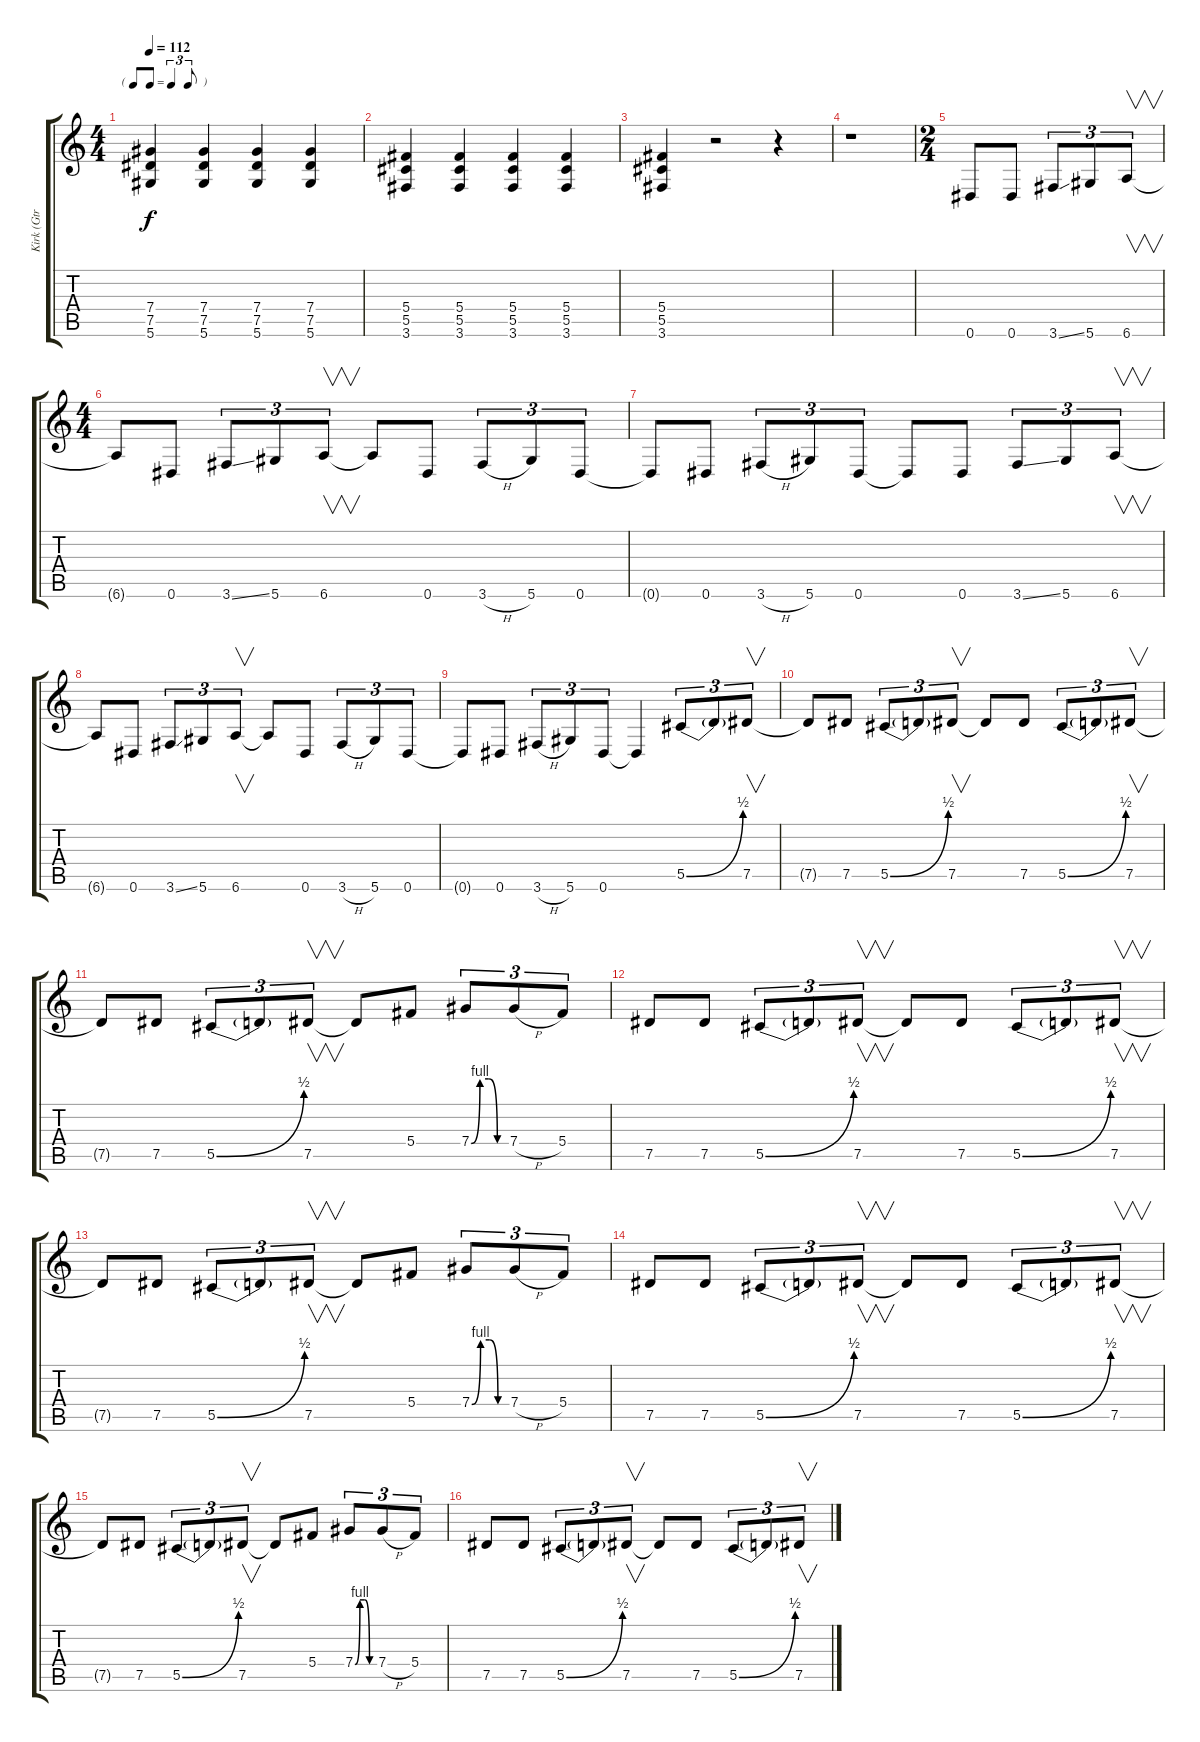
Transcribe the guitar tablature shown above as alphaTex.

\track ("Kirk (Gtr 2)" "Kirk (Gtr ") {instrument distortionguitar}
\staff {score tabs}
\tuning (Eb4 Bb3 Gb3 Db3 Ab2 Eb2) {hide}
\ts (4 4)
\tf triplet8th
\tempo 112
\clef g2
\ks c
(7.4 7.5 5.6).4{dy f} (7.4 7.5 5.6).4 (7.4 7.5 5.6).4 (7.4 7.5 5.6).4 |
(5.4 5.5 3.6).4 (5.4 5.5 3.6).4 (5.4 5.5 3.6).4 (5.4 5.5 3.6).4 |
(5.4 5.5 3.6).4 r.2 r.4 |
r.1 |
\ts (2 4)
0.6.8 0.6.8 3.6{ss}.8{tu (3 2)} 5.6.8{tu (3 2)} 6.6.8{v tu (3 2)} |
\ts (4 4)
6.6{t}.8 0.6.8 3.6{ss}.8{tu (3 2)} 5.6.8{tu (3 2)} 6.6.8{v tu (3 2)} 6.6{t}.8 0.6.8 3.6{h}.8{tu (3 2)} 5.6.8{tu (3 2)} 0.6.8{tu (3 2)} |
0.6{t}.8 0.6.8 3.6{h}.8{tu (3 2)} 5.6.8{tu (3 2)} 0.6.8{tu (3 2)} 0.6{t}.8 0.6.8 3.6{ss}.8{tu (3 2)} 5.6.8{tu (3 2)} 6.6.8{v tu (3 2)} |
6.6{t}.8 0.6.8 3.6{ss}.8{tu (3 2)} 5.6.8{tu (3 2)} 6.6.8{v tu (3 2)} 6.6{t}.8 0.6.8 3.6{h}.8{tu (3 2)} 5.6.8{tu (3 2)} 0.6.8{tu (3 2)} |
0.6{t}.8 0.6.8 3.6{h}.8{tu (3 2)} 5.6.8{tu (3 2)} 0.6.8{tu (3 2)} 0.6{t}.4 5.5{be (bend 0 0 60 2)}.8{tu (3 2)} 5.5{t}.8{tu (3 2)} 7.5.8{v tu (3 2)} |
7.5{t}.8 7.5.8 5.5{be (bend 0 0 60 2)}.8{tu (3 2)} 5.5{t}.8{tu (3 2)} 7.5.8{v tu (3 2)} 7.5{t}.8 7.5.8 5.5{be (bend 0 0 60 2)}.8{tu (3 2)} 5.5{t}.8{tu (3 2)} 7.5.8{v tu (3 2)} |
7.5{t}.8 7.5.8 5.5{be (bend 0 0 60 2)}.8{tu (3 2)} 5.5{t}.8{tu (3 2)} 7.5.8{v tu (3 2)} 7.5{t}.8 5.4.8 7.4{be (custom 0 0 15 4 30 4 45 0 60 0)}.8{tu (3 2)} 7.4{h}.8{tu (3 2)} 5.4.8{tu (3 2)} |
7.5.8 7.5.8 5.5{be (bend 0 0 60 2)}.8{tu (3 2)} 5.5{t}.8{tu (3 2)} 7.5.8{v tu (3 2)} 7.5{t}.8 7.5.8 5.5{be (bend 0 0 60 2)}.8{tu (3 2)} 5.5{t}.8{tu (3 2)} 7.5.8{v tu (3 2)} |
7.5{t}.8 7.5.8 5.5{be (bend 0 0 60 2)}.8{tu (3 2)} 5.5{t}.8{tu (3 2)} 7.5.8{v tu (3 2)} 7.5{t}.8 5.4.8 7.4{be (custom 0 0 15 4 30 4 45 0 60 0)}.8{tu (3 2)} 7.4{h}.8{tu (3 2)} 5.4.8{tu (3 2)} |
7.5.8 7.5.8 5.5{be (bend 0 0 60 2)}.8{tu (3 2)} 5.5{t}.8{tu (3 2)} 7.5.8{v tu (3 2)} 7.5{t}.8 7.5.8 5.5{be (bend 0 0 60 2)}.8{tu (3 2)} 5.5{t}.8{tu (3 2)} 7.5.8{v tu (3 2)} |
7.5{t}.8 7.5.8 5.5{be (bend 0 0 60 2)}.8{tu (3 2)} 5.5{t}.8{tu (3 2)} 7.5.8{v tu (3 2)} 7.5{t}.8 5.4.8 7.4{be (custom 0 0 15 4 30 4 45 0 60 0)}.8{tu (3 2)} 7.4{h}.8{tu (3 2)} 5.4.8{tu (3 2)} |
7.5.8 7.5.8 5.5{be (bend 0 0 60 2)}.8{tu (3 2)} 5.5{t}.8{tu (3 2)} 7.5.8{v tu (3 2)} 7.5{t}.8 7.5.8 5.5{be (bend 0 0 60 2)}.8{tu (3 2)} 5.5{t}.8{tu (3 2)} 7.5.8{v tu (3 2)}
